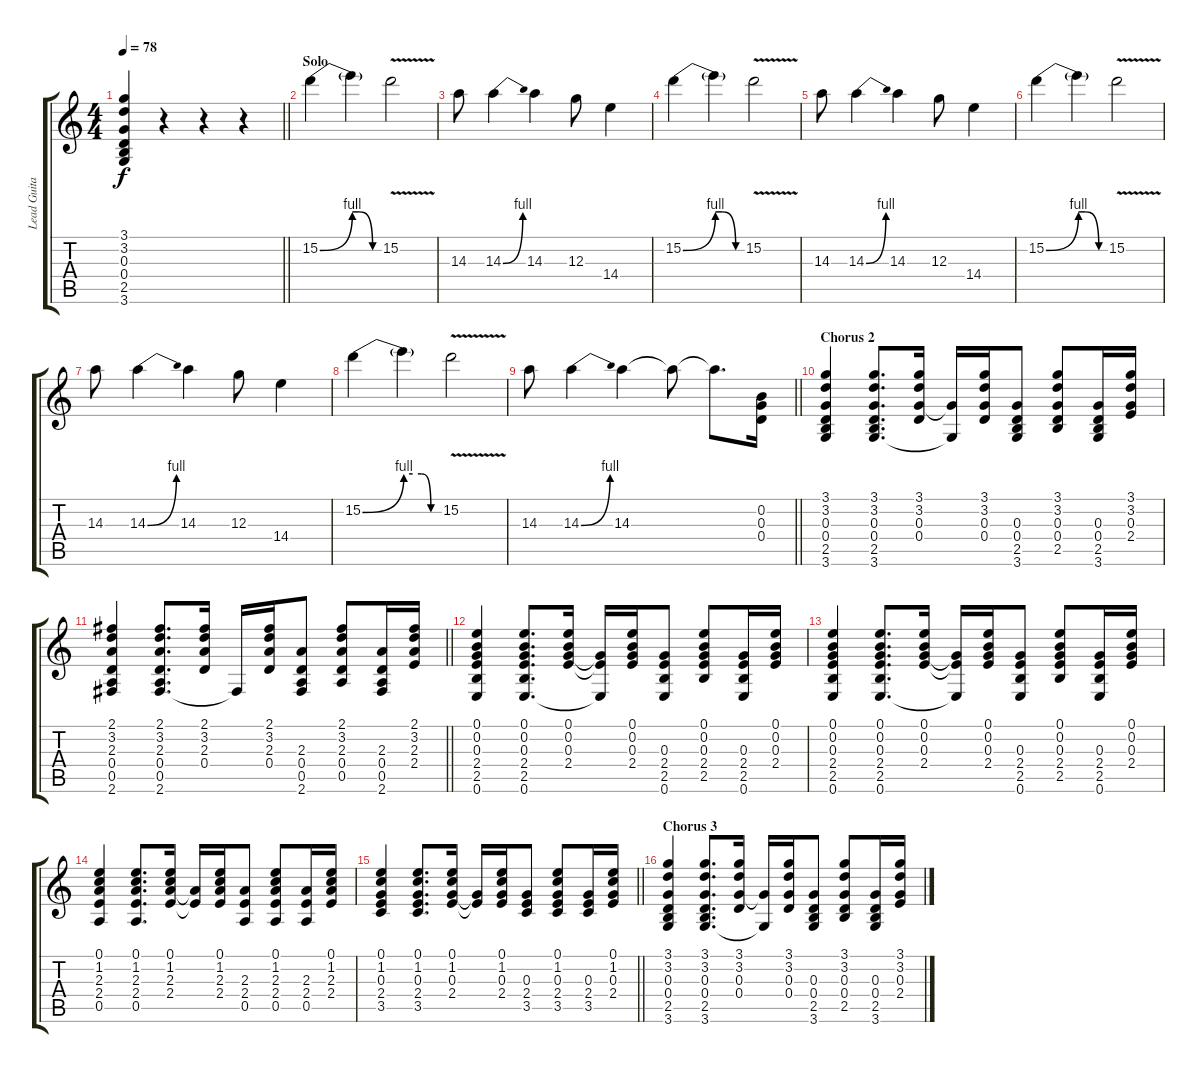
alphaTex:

\track ("Lead Guitar - Gem Archer" "Lead Guita") {instrument overdrivenguitar}
\staff {score tabs}
\tuning (E4 B3 G3 D3 A2 E2) {hide}
\ts (4 4)
\tempo 78
\clef g2
\barLineRight lightlight
\ks c
(3.1 3.2 0.3 0.4 2.5 3.6).4{dy f} r.4 r.4 r.4 |
\section ("" "Solo")
15.2{be (bend 0 0 60 4)}.4{volume 12} 15.2{be (custom 0 4 15 4 46 0 60 0) t}.4 15.2{v}.2 |
14.3.8 14.3{be (bend 0 0 60 4)}.4 14.3.4 12.3.8 14.4.4 |
15.2{be (bend 0 0 60 4)}.4 15.2{be (custom 0 4 15 4 46 0 60 0) t}.4 15.2{v}.2 |
14.3.8 14.3{be (bend 0 0 60 4)}.4 14.3.4 12.3.8 14.4.4 |
15.2{be (bend 0 0 60 4)}.4 15.2{be (custom 0 4 15 4 46 0 60 0) t}.4 15.2{v}.2 |
14.3.8 14.3{be (bend 0 0 60 4)}.4 14.3.4 12.3.8 14.4.4 |
15.2{be (bend 0 0 60 4)}.4 15.2{be (custom 0 4 15 4 30 4 46 0 60 0) t}.4 15.2{v}.2 |
\barLineRight lightlight
14.3.8 14.3{be (bend 0 0 60 4)}.4 14.3.4 14.3{t}.8 14.3{t}.8{d} (0.2 0.3 0.4).16 |
\section ("" "Chorus 2")
(3.1 3.2 0.3 0.4 2.5 3.6).4{volume 8} (3.1 3.2 0.3 0.4 2.5 3.6).8{d} (3.1 3.2 0.3 0.4).16 (0.3{t} 3.6{t}).16 (3.1 3.2 0.3 0.4).16 (0.3 0.4 2.5 3.6).8 (3.1 3.2 0.3 0.4 2.5).8 (0.3 0.4 2.5 3.6).16 (3.1 3.2 0.3 2.4).16 |
\barLineRight lightlight
(2.1 3.2 2.3 0.4 0.5 2.6).4 (2.1 3.2 2.3 0.4 0.5 2.6).8{d} (2.1 3.2 2.3 0.4).16 2.6{t}.16 (2.1 3.2 2.3 0.4).16 (2.3 0.4 0.5 2.6).8 (2.1 3.2 2.3 0.4 0.5).8 (2.3 0.4 0.5 2.6).16 (2.1 3.2 2.3 2.4).16 |
(0.1 0.2 0.3 2.4 2.5 0.6).4 (0.1 0.2 0.3 2.4 2.5 0.6).8{d} (0.1 0.2 0.3 2.4).16 (0.3{t} 2.4{t} 0.6{t}).16 (0.1 0.2 0.3 2.4).16 (0.3 2.4 2.5 0.6).8 (0.1 0.2 0.3 2.4 2.5).8 (0.3 2.4 2.5 0.6).16 (0.1 0.2 0.3 2.4).16 |
(0.1 0.2 0.3 2.4 2.5 0.6).4 (0.1 0.2 0.3 2.4 2.5 0.6).8{d} (0.1 0.2 0.3 2.4).16 (0.3{t} 2.4{t} 0.6{t}).16 (0.1 0.2 0.3 2.4).16 (0.3 2.4 2.5 0.6).8 (0.1 0.2 0.3 2.4 2.5).8 (0.3 2.4 2.5 0.6).16 (0.1 0.2 0.3 2.4).16 |
(0.1 1.2 2.3 2.4 0.5).4 (0.1 1.2 2.3 2.4 0.5).8{d} (0.1 1.2 2.3 2.4).16 (2.3{t} 2.4{t}).16 (0.1 1.2 2.3 2.4).16 (2.3 2.4 0.5).8 (0.1 1.2 2.3 2.4 0.5).8 (2.3 2.4 0.5).16 (0.1 1.2 2.3 2.4).16 |
\barLineRight lightlight
(0.1 1.2 0.3 2.4 3.5).4 (0.1 1.2 0.3 2.4 3.5).8{d} (0.1 1.2 0.3 2.4).16 (0.3{t} 2.4{t}).16 (0.1 1.2 0.3 2.4).16 (0.3 2.4 3.5).8 (0.1 1.2 0.3 2.4 3.5).8 (0.3 2.4 3.5).16 (0.1 1.2 0.3 2.4).16 |
\section ("" "Chorus 3")
(3.1 3.2 0.3 0.4 2.5 3.6).4{volume 8} (3.1 3.2 0.3 0.4 2.5 3.6).8{d} (3.1 3.2 0.3 0.4).16 (0.3{t} 3.6{t}).16 (3.1 3.2 0.3 0.4).16 (0.3 0.4 2.5 3.6).8 (3.1 3.2 0.3 0.4 2.5).8 (0.3 0.4 2.5 3.6).16 (3.1 3.2 0.3 2.4).16
